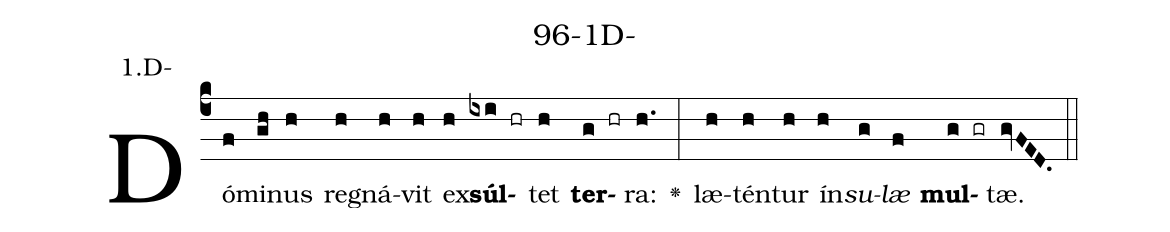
name: 96-1D-;
annotation: 1.D-;
%%
(c4)Dó(f)mi(gh)nus(h) re(h)gná(h)vit(h) ex(h)<b>súl</b>(ixi hr)tet(h) <b>ter</b>(g hr)ra:(h.) <v>\greheightstar</v>(:) læ(h)tén(h)tur(h) ín(h)<i>su</i>(g)<i>læ</i>(f) <b>mul</b>(g gr)tæ.(gvFED.) (::)


%E(h) u(h) o(g) u(f) a(g) e.(gvFED.) (::)
